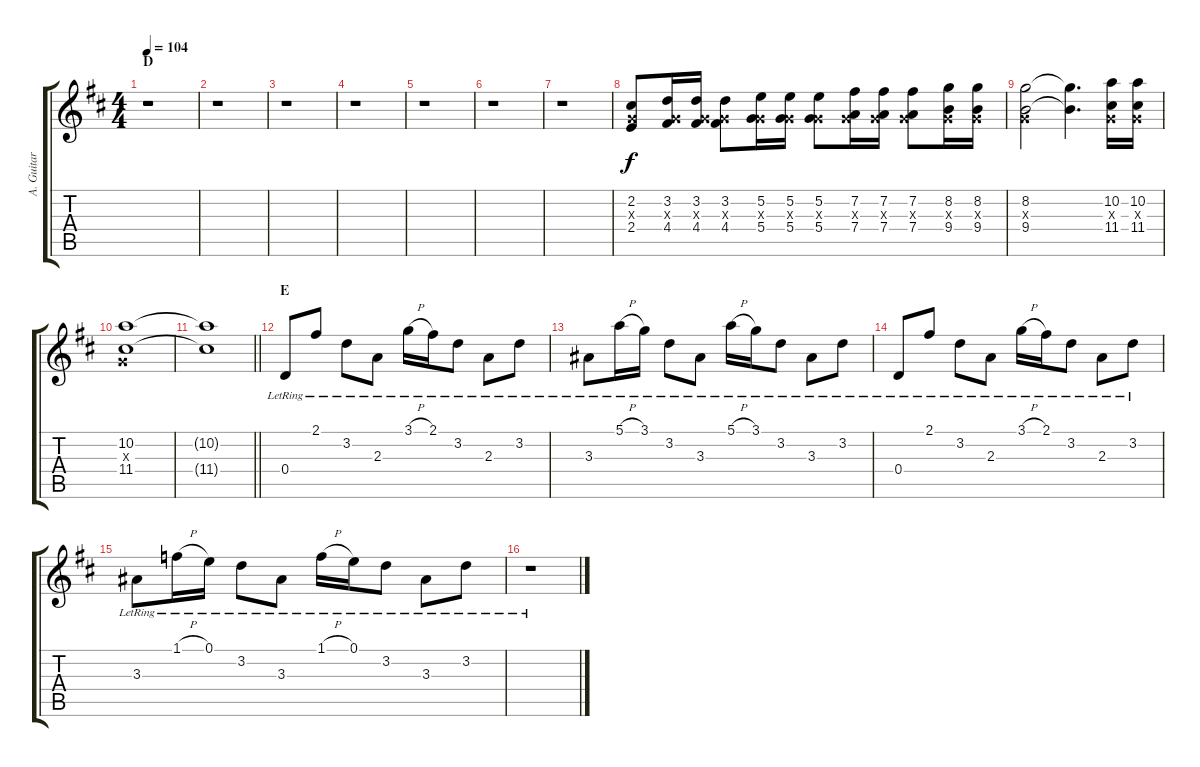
\track ("A. Guitar II" "A. Guitar ") {instrument acousticguitarsteel}
\staff {score tabs}
\tuning (E4 B3 G3 D3 A2 D2) {hide}
\ts (4 4)
\section ("" "D")
\tempo 104
\clef g2
\ks d
r.1{dy f} |
r.1 |
r.1 |
r.1 |
r.1 |
r.1 |
r.1 |
(2.2 0.3{x} 2.4).8 (3.2 0.3{x} 4.4).16 (3.2 0.3{x} 4.4).16 (3.2 0.3{x} 4.4).8 (5.2 0.3{x} 5.4).16 (5.2 0.3{x} 5.4).16 (5.2 0.3{x} 5.4).8 (7.2 0.3{x} 7.4).16 (7.2 0.3{x} 7.4).16 (7.2 0.3{x} 7.4).8 (8.2 0.3{x} 9.4).16 (8.2 0.3{x} 9.4).16 |
(8.2 0.3{x} 9.4).2 (8.2{t} 9.4{t}).4{d} (10.2 0.3{x} 11.4).16 (10.2 0.3{x} 11.4).16 |
(10.2 0.3{x} 11.4).1 |
\barLineRight lightlight
(10.2{t} 11.4{t}).1 |
\section ("" "E")
0.4{lr}.8 2.1{lr}.8 3.2{lr}.8 2.3{lr}.8 3.1{h lr}.16 2.1{lr}.16 3.2{lr}.8 2.3{lr}.8 3.2{lr}.8 |
3.3{lr}.8 5.1{h lr}.16 3.1{lr}.16 3.2{lr}.8 3.3{lr}.8 5.1{h lr}.16 3.1{lr}.16 3.2{lr}.8 3.3{lr}.8 3.2{lr}.8 |
0.4{lr}.8 2.1{lr}.8 3.2{lr}.8 2.3{lr}.8 3.1{h lr}.16 2.1{lr}.16 3.2{lr}.8 2.3{lr}.8 3.2{lr}.8 |
3.3{lr}.8 1.1{h lr}.16 0.1{lr}.16 3.2{lr}.8 3.3{lr}.8 1.1{h lr}.16 0.1{lr}.16 3.2{lr}.8 3.3{lr}.8 3.2{lr}.8 |
r.1
